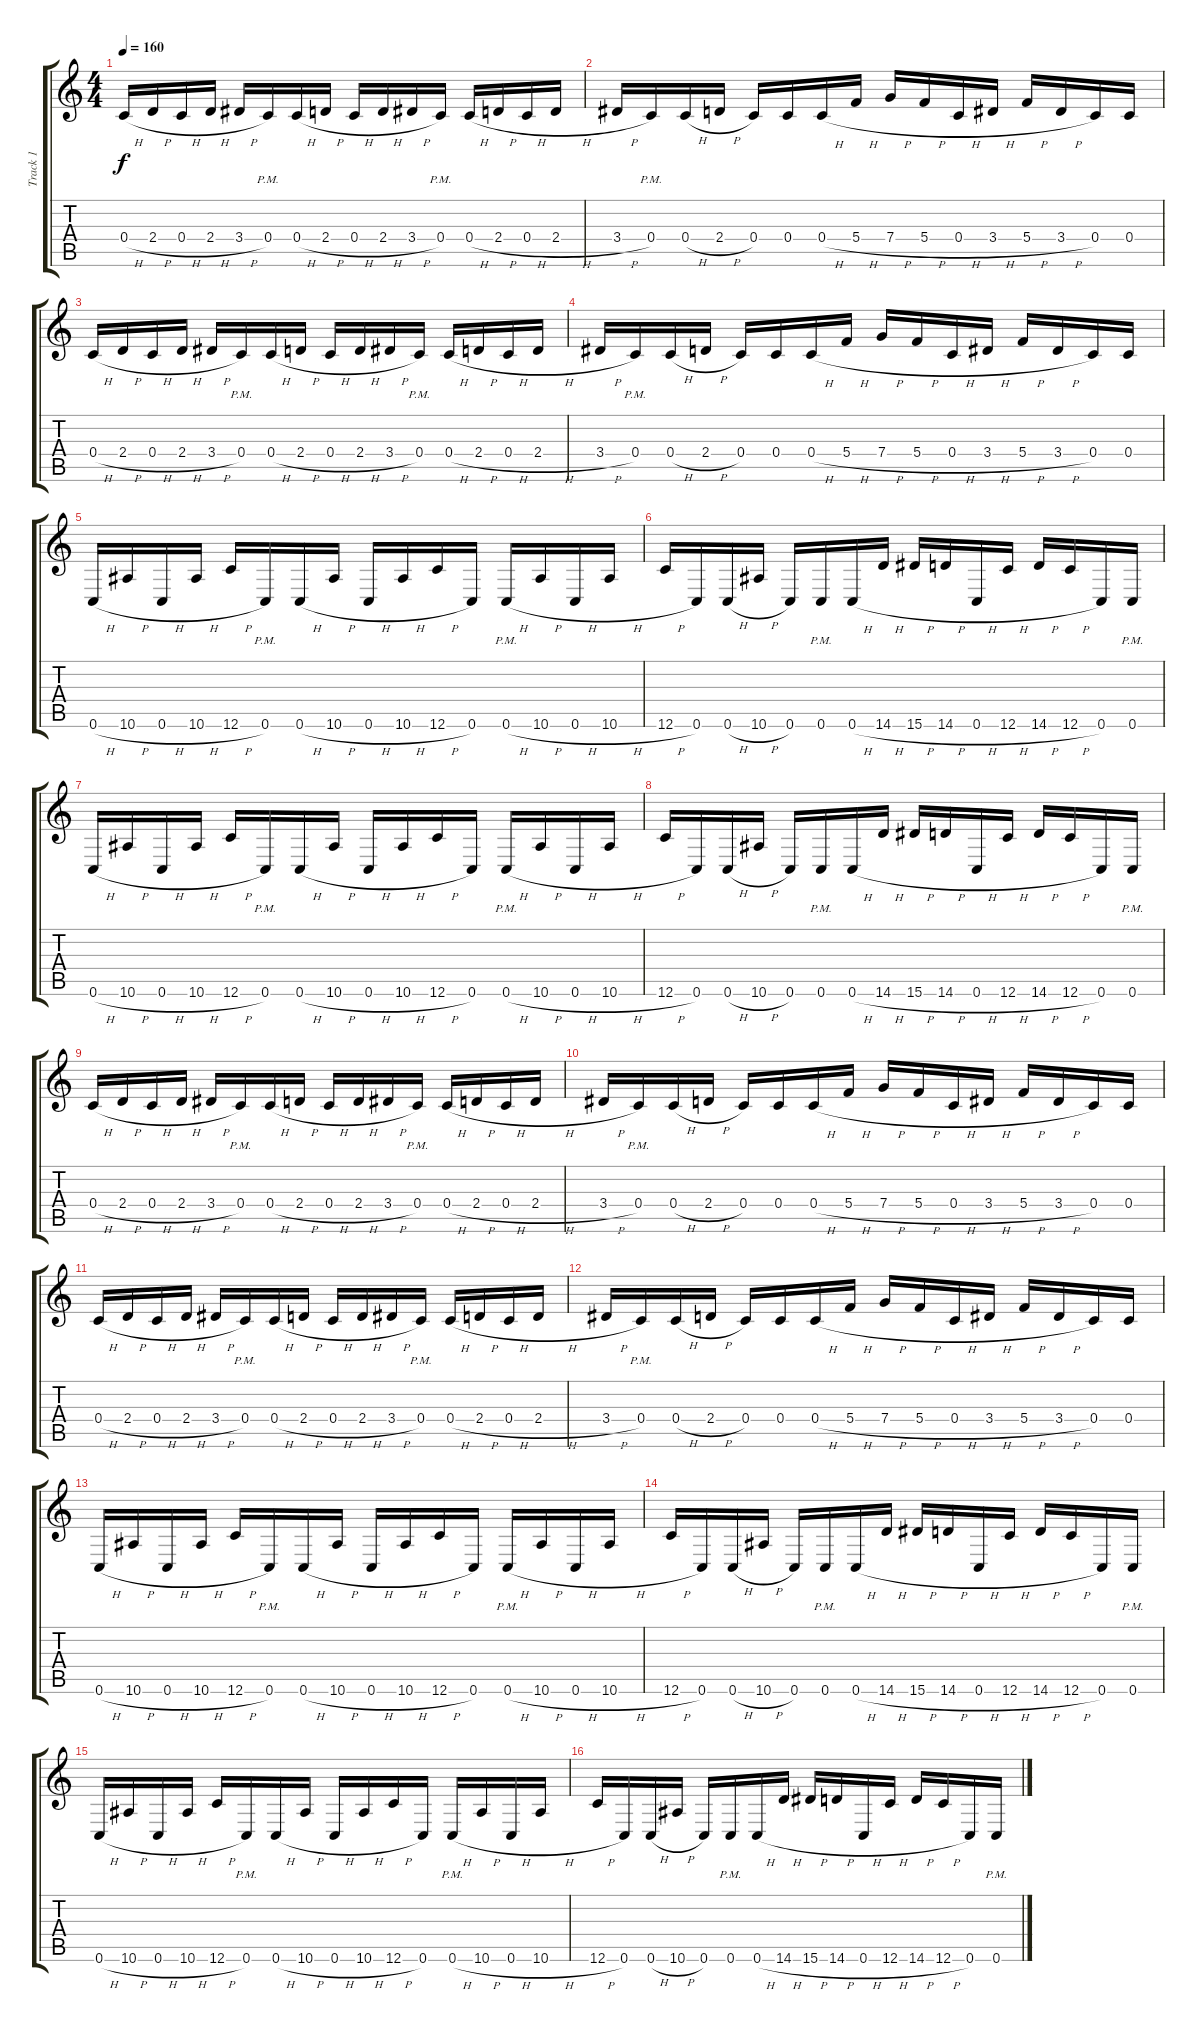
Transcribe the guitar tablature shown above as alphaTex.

\track ("Track 1" "Track 1") {instrument distortionguitar}
\staff {score tabs}
\tuning (D4 A3 F3 C3 G2 C2) {hide}
\ts (4 4)
\tempo 160
\clef g2
\ks c
0.4{h}.16{dy f} 2.4{h}.16 0.4{h}.16 2.4{h}.16 3.4{h}.16 0.4{pm}.16 0.4{h}.16 2.4{h}.16 0.4{h}.16 2.4{h}.16 3.4{h}.16 0.4{pm}.16 0.4{h}.16 2.4{h}.16 0.4{h}.16 2.4{h}.16 |
3.4{h}.16 0.4{pm}.16 0.4{h}.16 2.4{h}.16 0.4.16 0.4.16 0.4{h}.16 5.4{h}.16 7.4{h}.16 5.4{h}.16 0.4{h}.16 3.4{h}.16 5.4{h}.16 3.4{h}.16 0.4.16 0.4.16 |
0.4{h}.16 2.4{h}.16 0.4{h}.16 2.4{h}.16 3.4{h}.16 0.4{pm}.16 0.4{h}.16 2.4{h}.16 0.4{h}.16 2.4{h}.16 3.4{h}.16 0.4{pm}.16 0.4{h}.16 2.4{h}.16 0.4{h}.16 2.4{h}.16 |
3.4{h}.16 0.4{pm}.16 0.4{h}.16 2.4{h}.16 0.4.16 0.4.16 0.4{h}.16 5.4{h}.16 7.4{h}.16 5.4{h}.16 0.4{h}.16 3.4{h}.16 5.4{h}.16 3.4{h}.16 0.4.16 0.4.16 |
0.6{h}.16 10.6{h}.16 0.6{h}.16 10.6{h}.16 12.6{h}.16 0.6{pm}.16 0.6{h}.16 10.6{h}.16 0.6{h}.16 10.6{h}.16 12.6{h}.16 0.6.16 0.6{h pm}.16 10.6{h}.16 0.6{h}.16 10.6{h}.16 |
12.6{h}.16 0.6.16 0.6{h}.16 10.6{h}.16 0.6.16 0.6{pm}.16 0.6{h}.16 14.6{h}.16 15.6{h}.16 14.6{h}.16 0.6{h}.16 12.6{h}.16 14.6{h}.16 12.6{h}.16 0.6.16 0.6{pm}.16 |
0.6{h}.16 10.6{h}.16 0.6{h}.16 10.6{h}.16 12.6{h}.16 0.6{pm}.16 0.6{h}.16 10.6{h}.16 0.6{h}.16 10.6{h}.16 12.6{h}.16 0.6.16 0.6{h pm}.16 10.6{h}.16 0.6{h}.16 10.6{h}.16 |
12.6{h}.16 0.6.16 0.6{h}.16 10.6{h}.16 0.6.16 0.6{pm}.16 0.6{h}.16 14.6{h}.16 15.6{h}.16 14.6{h}.16 0.6{h}.16 12.6{h}.16 14.6{h}.16 12.6{h}.16 0.6.16 0.6{pm}.16 |
0.4{h}.16 2.4{h}.16 0.4{h}.16 2.4{h}.16 3.4{h}.16 0.4{pm}.16 0.4{h}.16 2.4{h}.16 0.4{h}.16 2.4{h}.16 3.4{h}.16 0.4{pm}.16 0.4{h}.16 2.4{h}.16 0.4{h}.16 2.4{h}.16 |
3.4{h}.16 0.4{pm}.16 0.4{h}.16 2.4{h}.16 0.4.16 0.4.16 0.4{h}.16 5.4{h}.16 7.4{h}.16 5.4{h}.16 0.4{h}.16 3.4{h}.16 5.4{h}.16 3.4{h}.16 0.4.16 0.4.16 |
0.4{h}.16 2.4{h}.16 0.4{h}.16 2.4{h}.16 3.4{h}.16 0.4{pm}.16 0.4{h}.16 2.4{h}.16 0.4{h}.16 2.4{h}.16 3.4{h}.16 0.4{pm}.16 0.4{h}.16 2.4{h}.16 0.4{h}.16 2.4{h}.16 |
3.4{h}.16 0.4{pm}.16 0.4{h}.16 2.4{h}.16 0.4.16 0.4.16 0.4{h}.16 5.4{h}.16 7.4{h}.16 5.4{h}.16 0.4{h}.16 3.4{h}.16 5.4{h}.16 3.4{h}.16 0.4.16 0.4.16 |
0.6{h}.16 10.6{h}.16 0.6{h}.16 10.6{h}.16 12.6{h}.16 0.6{pm}.16 0.6{h}.16 10.6{h}.16 0.6{h}.16 10.6{h}.16 12.6{h}.16 0.6.16 0.6{h pm}.16 10.6{h}.16 0.6{h}.16 10.6{h}.16 |
12.6{h}.16 0.6.16 0.6{h}.16 10.6{h}.16 0.6.16 0.6{pm}.16 0.6{h}.16 14.6{h}.16 15.6{h}.16 14.6{h}.16 0.6{h}.16 12.6{h}.16 14.6{h}.16 12.6{h}.16 0.6.16 0.6{pm}.16 |
0.6{h}.16 10.6{h}.16 0.6{h}.16 10.6{h}.16 12.6{h}.16 0.6{pm}.16 0.6{h}.16 10.6{h}.16 0.6{h}.16 10.6{h}.16 12.6{h}.16 0.6.16 0.6{h pm}.16 10.6{h}.16 0.6{h}.16 10.6{h}.16 |
12.6{h}.16 0.6.16 0.6{h}.16 10.6{h}.16 0.6.16 0.6{pm}.16 0.6{h}.16 14.6{h}.16 15.6{h}.16 14.6{h}.16 0.6{h}.16 12.6{h}.16 14.6{h}.16 12.6{h}.16 0.6.16 0.6{pm}.16
